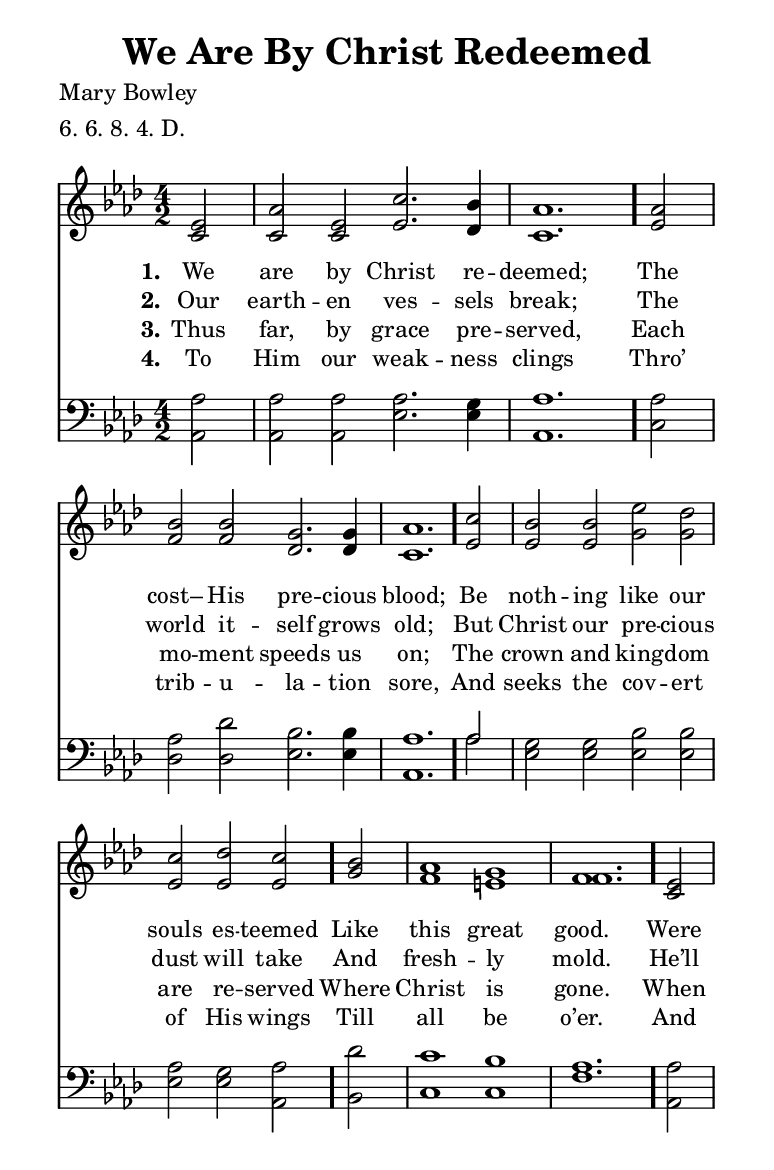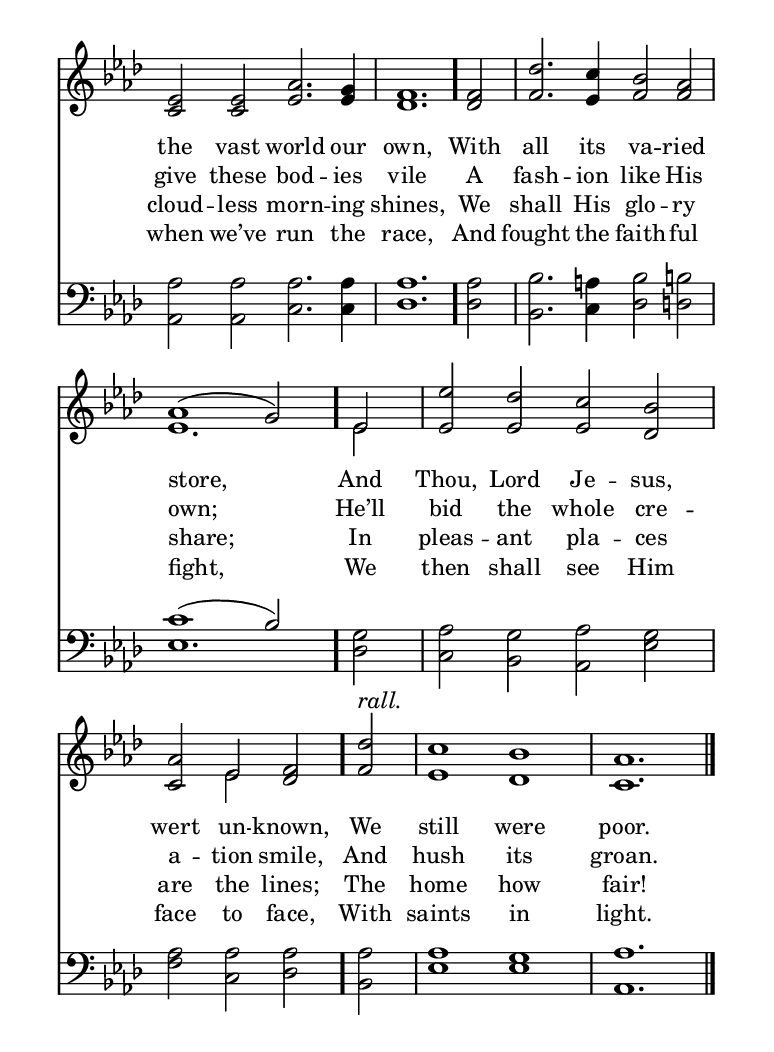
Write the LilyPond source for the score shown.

\include "common/global.ily"
\paper {
  \include "common/paper.ily"
}

\header{
  hymnnumber = "275"
  title = "We Are By Christ Redeemed"
  tunename = "Priory"
  meter = "6. 6. 8. 4. D."
  poet = "Mary Bowley"
  composer = ""
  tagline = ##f
}

global = {
  \include "common/overrides.ily"
  \override Staff.TimeSignature.style = #'numbered
  \time 4/2
  \override Score.MetronomeMark.transparent = ##t % hide all fermata changes too
  \tempo 2=90
  \key aes \major
  \partial 2
  \autoBeamOff
}

notesSoprano = {
\global
\relative c' {

  ees2 | aes ees c'2. bes4 | aes1.
  aes2 | bes bes g2. g4 | aes1. \eogbreak
  c2 | bes bes ees des | c des c
  bes2 | aes1 g | f1. \eogbreak
  ees2 | ees ees aes2. g4 | f1.
  f2 | des'2. c4 bes2 aes | aes1( g2) \eogbreak
  ees2 | ees' des c bes | aes ees f
  des'2^\markup{\italic rall.} | c1 bes | aes1. \eogbreak

  \bar "|."

}
}

notesAlto = {
\global
\relative e' {

  c2 | c c ees2. des4 | c1.
  ees2 | f f des2. des4 | c1.
  ees2 | ees ees g g | ees ees ees
  g2 | f1 e | f1.
  c2 | c c ees2. ees4 | des1.
  des2 | f2. ees4 f2 f | ees1.
  ees2 | ees ees ees des | c ees des
  f2 | ees1 des | c1.

}
}

notesTenor = {
\global
\relative a {

  aes2 | aes aes aes2. g4 | aes1.
  aes2 | aes des bes2. bes4 | aes1.
  aes2 | g g bes bes | aes g aes
  des2 | c1 bes | aes1.
  aes2 | aes aes aes2. aes4 | aes1.
  aes2 | bes2. a4 bes2 b | c1( bes2)
  g2 | aes g aes g | aes aes aes
  aes2 | aes1 g | aes1.

}
}

notesBass = {
\global
\relative f, {

  aes2 | aes aes ees'2. ees4 | aes,1.
  c2 | des des ees2. ees4 | aes,1.
  aes'2 | ees ees ees ees | ees ees aes,
  bes2 | c1 c | f1.
  aes,2 | aes aes c2. c4 | des1.
  des2 | bes2. c4 des2 d | ees1.
  des2 | c bes aes ees' | f c des
  bes2 | ees1 ees | aes,1.

}
}

wordsA = \lyricmode {
\set stanza = "1."

We are by Christ re -- deemed; \bar "."
The cost– His pre -- cious blood; \bar "."
Be noth -- ing like our souls es -- teemed \bar "."
Like this great good. \bar "."
Were the vast world our own, \bar "."
With all its va -- ried store, \bar "."
And Thou, Lord Je -- sus, wert un -- known, \bar "."
We still were poor. \bar "."

}

wordsB = \lyricmode {
\set stanza = "2."

Our earth -- en ves -- sels break;
The world it -- self grows old;
But Christ our pre -- cious dust will take
And fresh -- ly mold.
He’ll give these bod -- ies vile
A fash -- ion like His own;
He’ll bid the whole cre -- a -- tion smile,
And hush its groan.

}

wordsC = \lyricmode {
\set stanza = "3."

Thus far, by grace pre -- served,
Each mo -- ment speeds us on;
The crown and king -- dom are re -- served
Where Christ is gone.
When cloud -- less morn -- ing shines,
We shall His glo -- ry share;
In pleas -- ant pla -- ces are the lines;
The home how fair!

}

wordsD = \lyricmode {
\set stanza = "4."

To Him our weak -- ness clings
Thro’ trib -- u -- la -- tion sore,
And seeks the cov -- ert of His wings
Till all be o’er.
And when we’ve run the race,
And fought the faith -- ful fight,
We then shall see Him face to face,
With saints in light.

}

\score {
  \context ChoirStaff <<
    \context Staff = upper <<
      \set ChoirStaff.systemStartDelimiter = #'SystemStartBar
      \set ChoirStaff.printPartCombineTexts = ##f
      \partcombine #'(2 . 9) \notesSoprano \notesAlto
      \context NullVoice = sopranos { \voiceOne << \notesSoprano >> }
      \context NullVoice = altos { \voiceTwo << \notesAlto >> }
      \context Lyrics = one   \lyricsto sopranos \wordsA
      \context Lyrics = two   \lyricsto sopranos \wordsB
      \context Lyrics = three \lyricsto sopranos \wordsC
      \context Lyrics = four  \lyricsto sopranos \wordsD
    >>
    \context Staff = men <<
      \clef bass
      \set ChoirStaff.printPartCombineTexts = ##f
      \partcombine #'(2 . 9) \notesTenor \notesBass
      \context NullVoice = tenors { \voiceOne << \notesTenor >> }
      \context NullVoice = basses { \voiceTwo << \notesBass >> }
    >>
  >>
  \layout {
    \include "common/layout.ily"
  }
  \midi{
    \include "common/midi.ily"
  }
}

\version "2.19.49"  % necessary for upgrading to future LilyPond versions.

% vi:set et ts=2 sw=2 ai nocindent syntax=lilypond:
